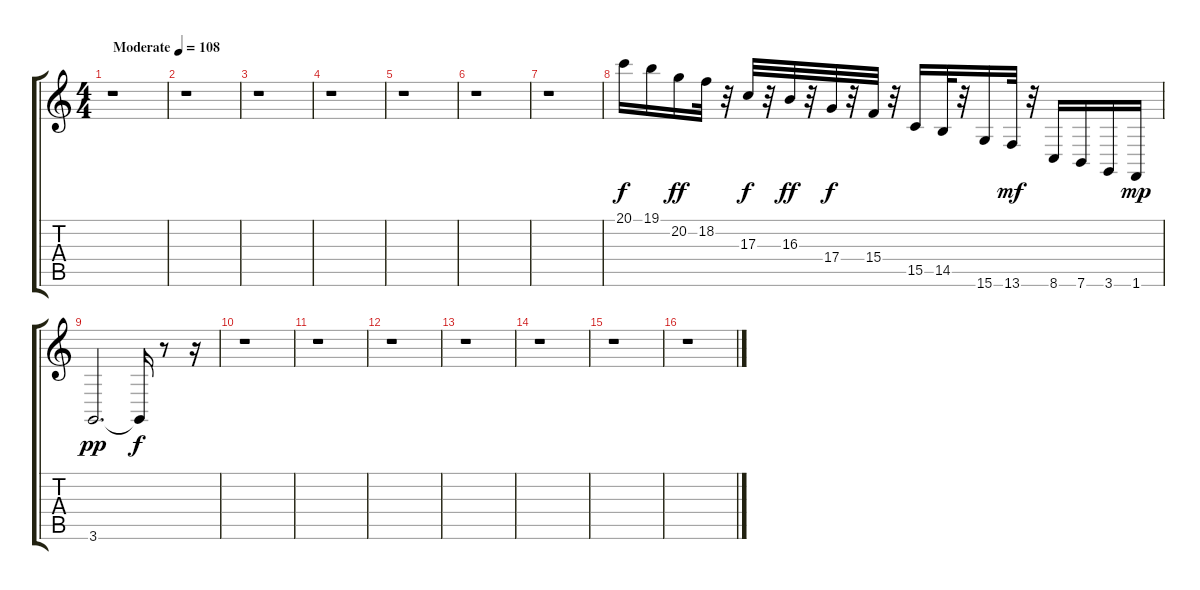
\track "" {instrument pad1newage}
\staff {score tabs}
\tuning (E4 B3 G3 D3 A2 E2) {hide}
\ts (4 4)
\tempo (108 "Moderate")
\clef g2
\ks c
r.1{dy f instrument pad1newage} |
r.1 |
r.1 |
r.1 |
r.1 |
r.1 |
r.1 |
20.1.16 19.1.16 20.2.16{dy ff} 18.2.32 r.32 17.3.32{dy f} r.32 16.3.32{dy ff} r.32 17.4.32{dy f} r.32 15.4.32 r.32 15.5.16 14.5.32 r.32 15.6.16 13.6.32{dy mf} r.32 8.6.16 7.6.16 3.6.16 1.6.16{dy mp} |
3.6.2{d dy pp} 3.6{t}.16{dy f} r.8 r.16 |
r.1 |
r.1 |
r.1 |
r.1 |
r.1 |
r.1 |
r.1
